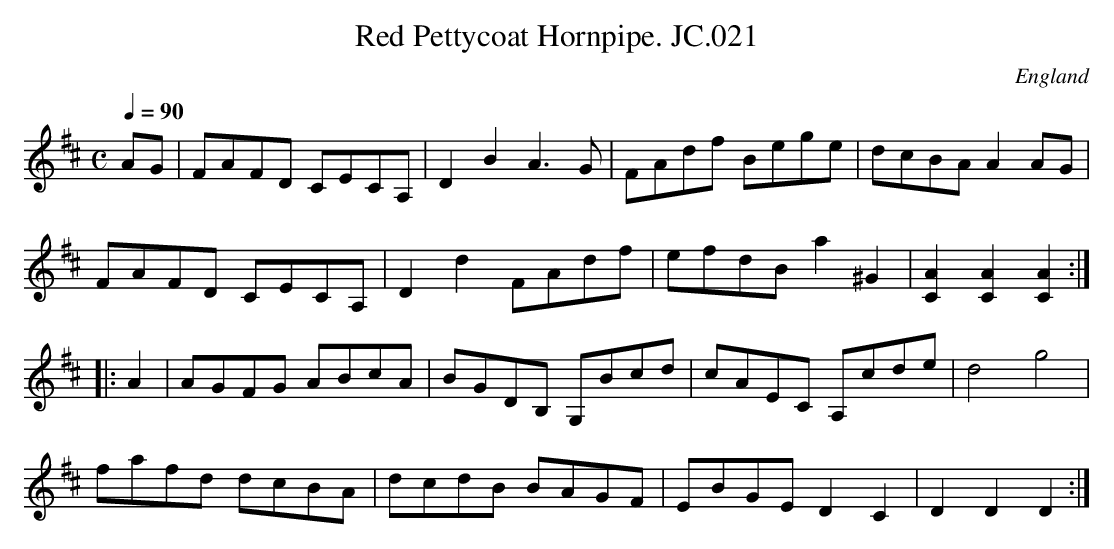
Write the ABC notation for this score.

X:1
T:Red Pettycoat Hornpipe. JC.021
O:England
M:C
L:1/8
Q:1/4=90
K:D major
AG|\
FAFD CECA,|D2B2 A3G|FAdf Bege|dcBA A2AG|!
FAFD CECA,|D2d2 FAdf|efdB a2^G2|[C2A2][C2A2][C2A2]:|!
|:A2|AGFG ABcA|BGDB, G,Bcd|cAEC A,cde|d4g4|!
fafd dcBA|dcdB BAGF|EBGE D2C2|D2D2 D2:|
